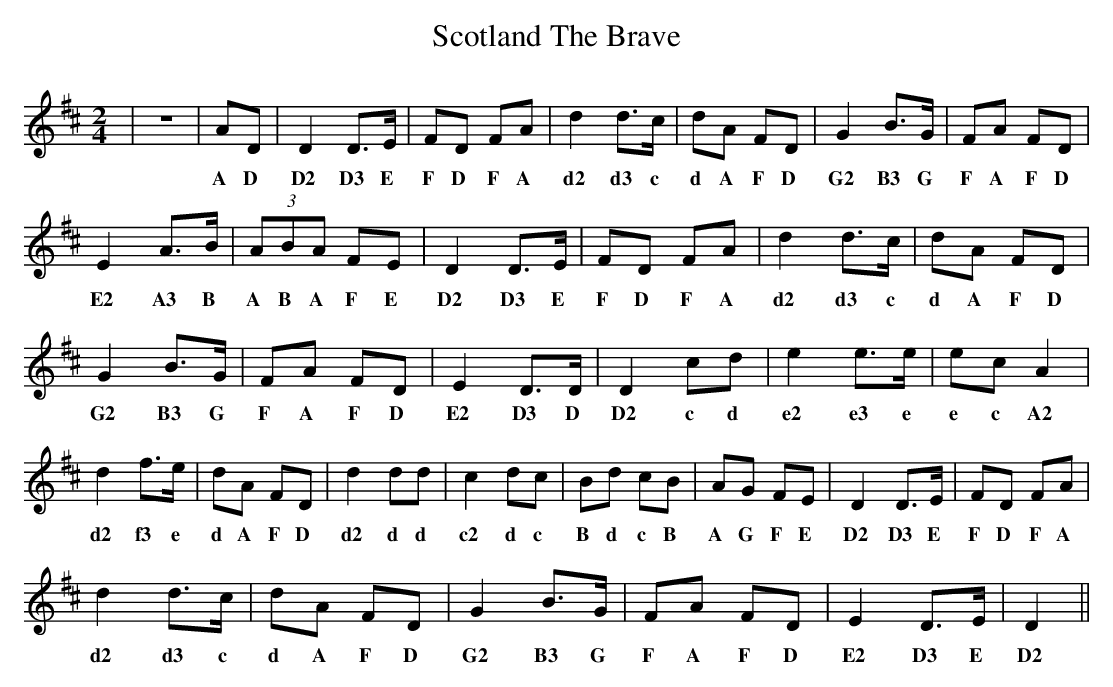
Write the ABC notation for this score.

X:1
T: Scotland The Brave
M: 2/4
L: 1/8
K: Dmaj
|z4|AD|D2 D3/2E/2|FD FA|d2 d3/2c/2|dA FD|G2 B3/2G/2|FA FD|
w: A D D2 D3 E F D F A d2 d3 c d A F D G2 B3 G F A  F D
E2 A3/2B/2|(3ABA FE|D2 D3/2E/2|FD FA|d2 d3/2c/2|dA FD|
w: E2 A3 B A B A F E D2 D3 E F D F A d2 d3 c d A F D
G2 B3/2G/2|FA FD|E2 D3/2D/2|D2 cd|e2 e3/2e/2|ec A2|
w: G2 B3 G F A F D E2 D3 D D2 c d e2 e3 e e c A2
d2 f3/2e/2|dA FD|d2 dd|c2 dc|Bd cB|AG FE|D2 D3/2E/2|FD FA|
w: d2 f3 e d A F D d2 d d c2 d c B d c B A G F E D2 D3 E F D F A
d2 d3/2c/2|dA FD|G2 B3/2G/2|FA FD|E2 D3/2E/2|D2||
w: d2 d3 c d A F D G2 B3 G F A F D E2 D3 E D2
